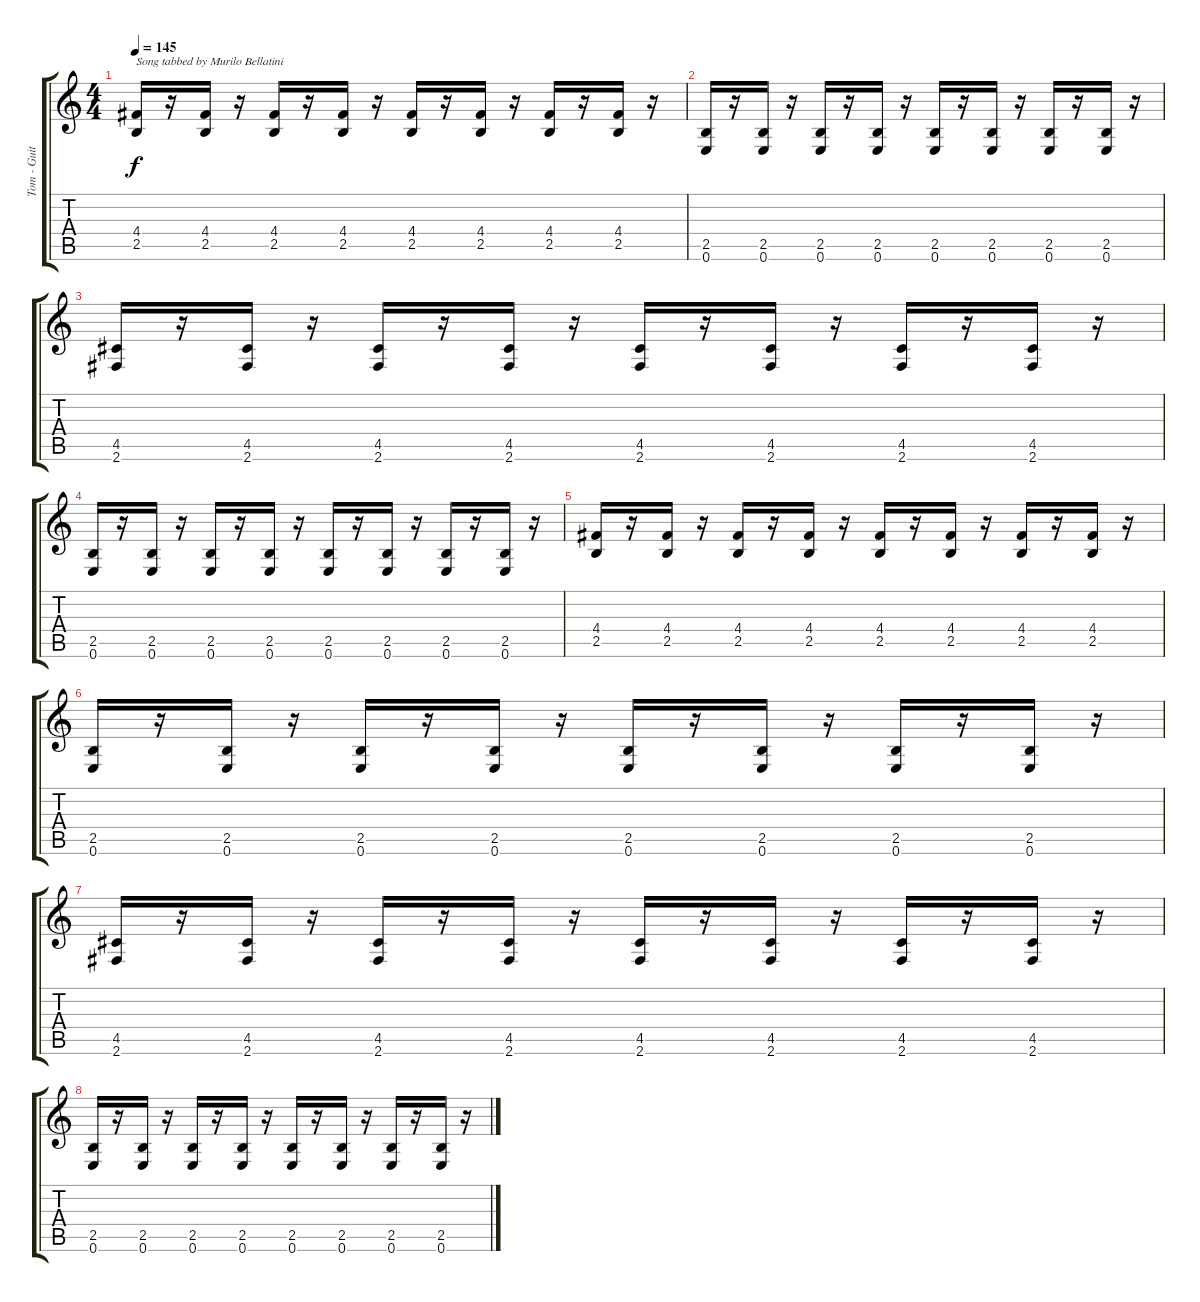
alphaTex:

\track ("Tom - Guitar" "Tom - Guit") {instrument distortionguitar}
\staff {score tabs}
\tuning (E4 B3 G3 D3 A2 E2) {hide}
\ts (4 4)
\tempo 145
\clef g2
\ks c
(4.4 2.5).16{txt "Song tabbed by Murilo Bellatini" dy f instrument distortionguitar} r.16 (4.4 2.5).16 r.16 (4.4 2.5).16 r.16 (4.4 2.5).16 r.16 (4.4 2.5).16 r.16 (4.4 2.5).16 r.16 (4.4 2.5).16 r.16 (4.4 2.5).16 r.16 |
(2.5 0.6).16{txt ""} r.16 (2.5 0.6).16 r.16 (2.5 0.6).16 r.16 (2.5 0.6).16 r.16 (2.5 0.6).16 r.16 (2.5 0.6).16 r.16 (2.5 0.6).16 r.16 (2.5 0.6).16 r.16 |
(4.5 2.6).16 r.16 (4.5 2.6).16 r.16 (4.5 2.6).16 r.16 (4.5 2.6).16 r.16 (4.5 2.6).16 r.16 (4.5 2.6).16 r.16 (4.5 2.6).16 r.16 (4.5 2.6).16 r.16 |
(2.5 0.6).16 r.16 (2.5 0.6).16 r.16 (2.5 0.6).16 r.16 (2.5 0.6).16 r.16 (2.5 0.6).16 r.16 (2.5 0.6).16 r.16 (2.5 0.6).16 r.16 (2.5 0.6).16 r.16 |
(4.4 2.5).16 r.16 (4.4 2.5).16 r.16 (4.4 2.5).16 r.16 (4.4 2.5).16 r.16 (4.4 2.5).16 r.16 (4.4 2.5).16 r.16 (4.4 2.5).16 r.16 (4.4 2.5).16 r.16 |
(2.5 0.6).16 r.16 (2.5 0.6).16 r.16 (2.5 0.6).16 r.16 (2.5 0.6).16 r.16 (2.5 0.6).16 r.16 (2.5 0.6).16 r.16 (2.5 0.6).16 r.16 (2.5 0.6).16 r.16 |
(4.5 2.6).16 r.16 (4.5 2.6).16 r.16 (4.5 2.6).16 r.16 (4.5 2.6).16 r.16 (4.5 2.6).16 r.16 (4.5 2.6).16 r.16 (4.5 2.6).16 r.16 (4.5 2.6).16 r.16 |
(2.5 0.6).16 r.16 (2.5 0.6).16 r.16 (2.5 0.6).16 r.16 (2.5 0.6).16 r.16 (2.5 0.6).16 r.16 (2.5 0.6).16 r.16 (2.5 0.6).16 r.16 (2.5 0.6).16 r.16
